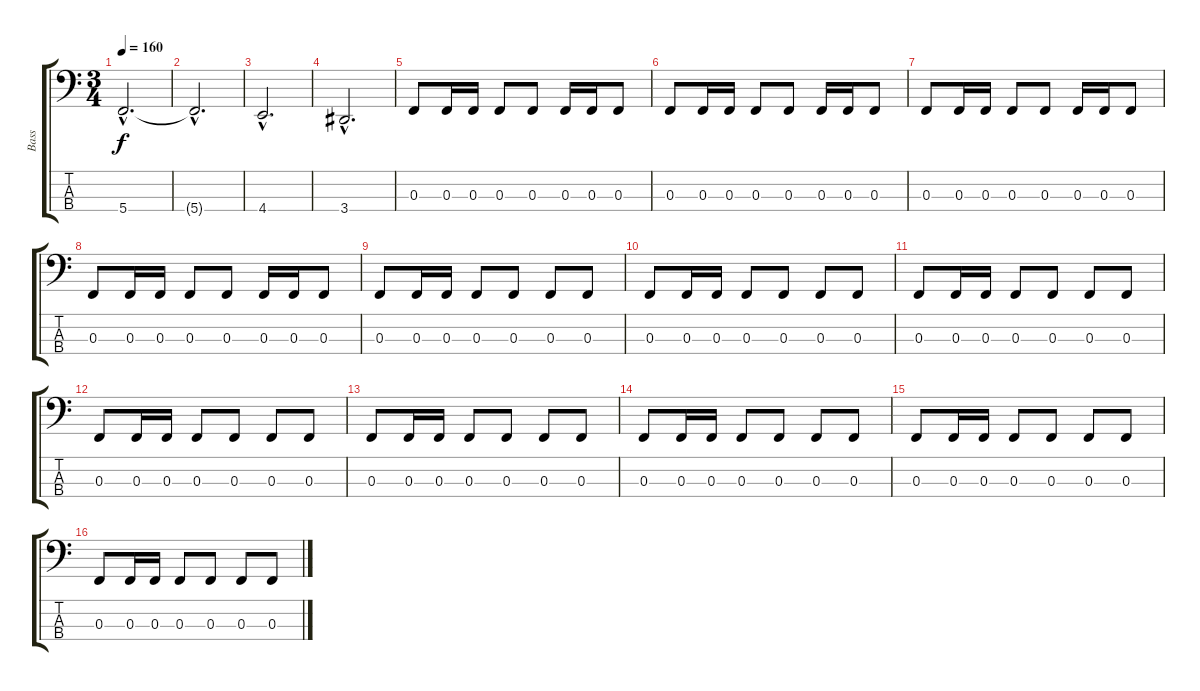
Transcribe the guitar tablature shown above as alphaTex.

\track ("Bass" "Bass") {instrument electricbasspick}
\staff {score tabs}
\tuning (Eb2 Bb1 F1 C1) {hide}
\ts (3 4)
\tempo 160
\clef f4
\ks c
5.4{hac}.2{d dy f} |
5.4{hac t}.2{d} |
4.4{hac}.2{d} |
3.4{hac}.2{d} |
0.3.8 0.3.16 0.3.16 0.3.8 0.3.8 0.3.16 0.3.16 0.3.8 |
0.3.8 0.3.16 0.3.16 0.3.8 0.3.8 0.3.16 0.3.16 0.3.8 |
0.3.8 0.3.16 0.3.16 0.3.8 0.3.8 0.3.16 0.3.16 0.3.8 |
0.3.8 0.3.16 0.3.16 0.3.8 0.3.8 0.3.16 0.3.16 0.3.8 |
0.3.8 0.3.16 0.3.16 0.3.8 0.3.8 0.3.8 0.3.8 |
0.3.8 0.3.16 0.3.16 0.3.8 0.3.8 0.3.8 0.3.8 |
0.3.8 0.3.16 0.3.16 0.3.8 0.3.8 0.3.8 0.3.8 |
0.3.8 0.3.16 0.3.16 0.3.8 0.3.8 0.3.8 0.3.8 |
0.3.8 0.3.16 0.3.16 0.3.8 0.3.8 0.3.8 0.3.8 |
0.3.8 0.3.16 0.3.16 0.3.8 0.3.8 0.3.8 0.3.8 |
0.3.8 0.3.16 0.3.16 0.3.8 0.3.8 0.3.8 0.3.8 |
0.3.8 0.3.16 0.3.16 0.3.8 0.3.8 0.3.8 0.3.8
